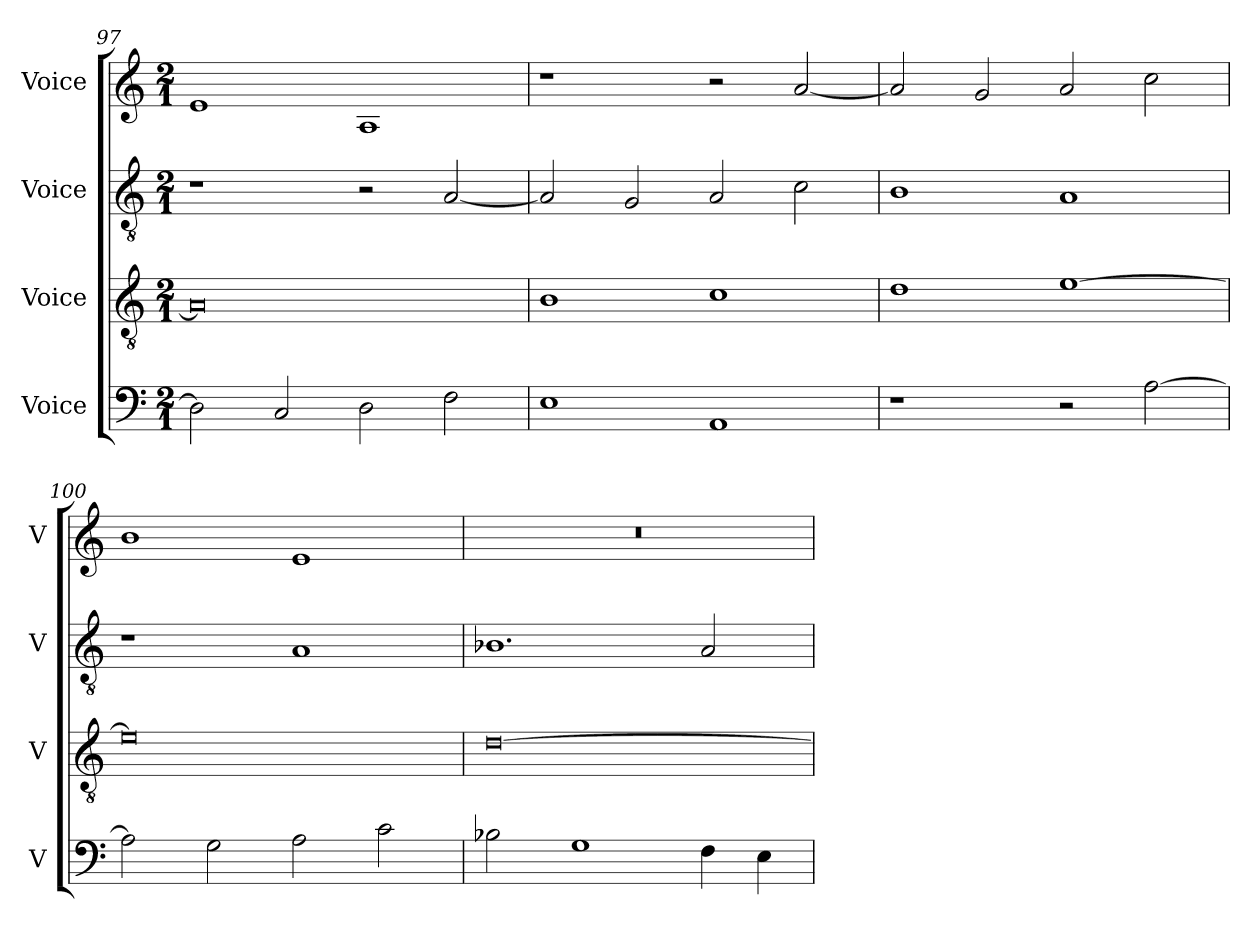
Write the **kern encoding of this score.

**kern	**kern	**kern	**kern
*part4	*part3	*part2	*part1
*staff4	*staff3	*staff2	*staff1
*I"Voice	*I"Voice	*I"Voice	*I"Voice
*I'V	*I'V	*I'V	*I'V
*clefF4	*clefGv2	*clefGv2	*clefG2
*k[]	*k[]	*k[]	*k[]
*M2/1	*M2/1	*M2/1	*M2/1
=97	=97	=97	=97
2D\]	0A]	1r	1e
2C/	.	.	.
2D\	.	2r	1A
2F\	.	[2A/	.
=98	=98	=98	=98
1E	1B	2A/]	1r
.	.	2G/	.
1AA	1c	2A/	2r
.	.	2c\	[2a/
=99	=99	=99	=99
1r	1d	1B	2a/]
.	.	.	2g/
2r	[1e	1A	2a/
[2A\	.	.	2cc\
!!LO:LB:g=z
=100	=100	=100	=100
2A\]	0e]	1r	1b
2G\	.	.	.
2A\	.	1A	1e
2c\	.	.	.
=101	=101	=101	=101
2B-X\	[0d	1.B-X	0r
1G	.	.	.
4F\	.	2A/	.
4E\	.	.	.
=	=	=	=
*-	*-	*-	*-
